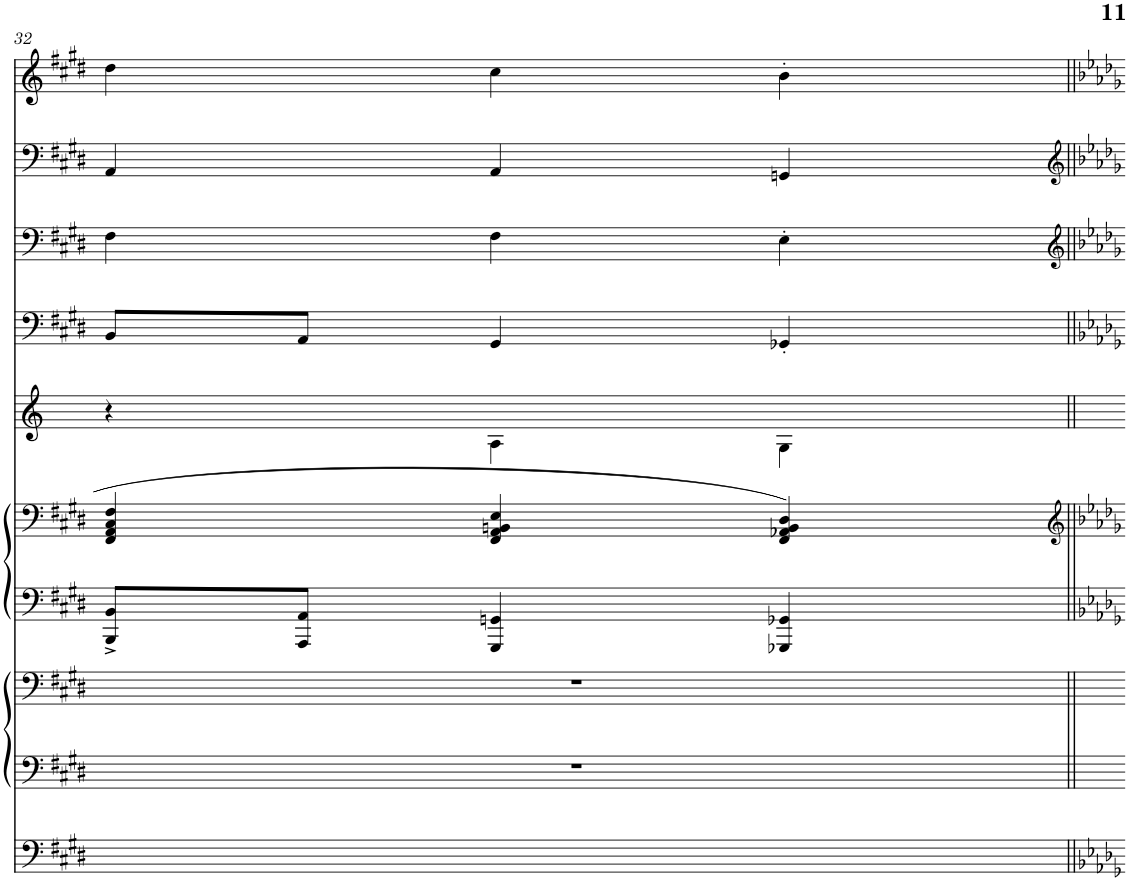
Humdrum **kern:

**kern	**kern	**kern	**kern	**kern	**kern	**kern	**kern	**kern	**kern
*part8	*part7	*part7	*part6	*part6	*part5	*part4	*part3	*part2	*part1
*staff10	*staff9	*staff8	*staff7	*staff6	*staff5	*staff4	*staff3	*staff2	*staff1
*I"Voice	*I"Piano	*	*I"Piano	*	*I"Voice	*I"Voice	*I"Voice	*I"Voice	*I"Voice
*I'V	*I'Pno	*	*I'Pno	*	*I'V	*I'V	*I'V	*I'V	*I'V
!!LO:PB:g=z
*clefF4	*clefF4	*clefF4	*clefF4	*clefF4	*clefG2	*clefF4	*clefF4	*clefF4	*clefG2
*k[f#c#g#d#]	*k[f#c#g#d#]	*k[f#c#g#d#]	*k[f#c#g#d#]	*k[f#c#g#d#]	*k[]	*k[f#c#g#d#]	*k[f#c#g#d#]	*k[f#c#g#d#]	*k[f#c#g#d#]
*M3/4	*	*	*M3/4	*M3/4	*	*M3/4	*M3/4	*M3/4	*M3/4
=32	=32	=32	=32	=32	=32	=32	=32	=32	=32
2.ryy	2.r	1r	8BBB/^ 8BB/^L	4FF#/ 4AA/ 4C#/ 4F#/	4r	8BB/L	4F#\	4AA/	4dd#\
.	.	.	8AAA/ 8AA/J	.	.	8AA/J	.	.	.
.	.	.	4GGG#/ 4GGn/	4FF#/ 4AA/ 4BBn/ 4E/	4A\	4GG#/	4F#\	4AA/	4cc#\
.	.	.	4GGG-X/ 4GG-X/	4FF#/ 4AA-X/ 4BB/ 4D#/	4G\	4GG-X'/	4E'\	4GGn/	4b'\
4ryy	4ryy	.	4ryy	4ryy	4ryy	4ryy	4ryy	4ryy	4ryy
=||	=||	=||	=||	=||	=||	=||	=||	=||	=||
*-	*-	*-	*-	*-	*-	*-	*-	*-	*-
